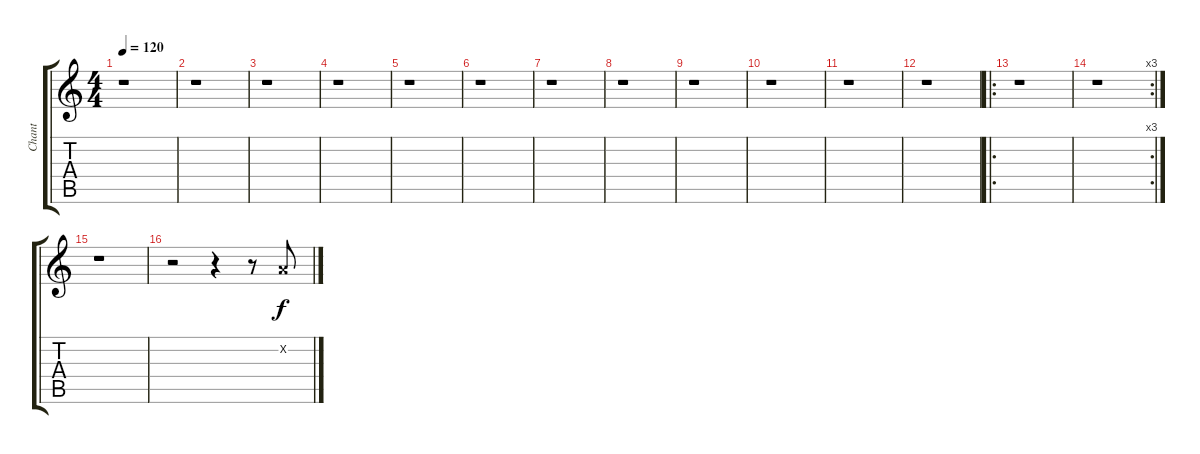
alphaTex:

\track ("Chant" "Chant") {instrument distortionguitar}
\staff {score tabs}
\tuning (Eb4 Bb3 Gb3 Db3 Ab2 Eb2) {hide}
\ts (4 4)
\tempo 120
\clef g2
\ks c
r.1{dy f} |
r.1 |
r.1 |
r.1 |
r.1 |
r.1 |
r.1 |
r.1 |
r.1 |
r.1 |
r.1 |
r.1 |
\ro
r.1 |
\rc 3
r.1 |
r.1 |
r.2 r.4 r.8 -1.2{x}.8
